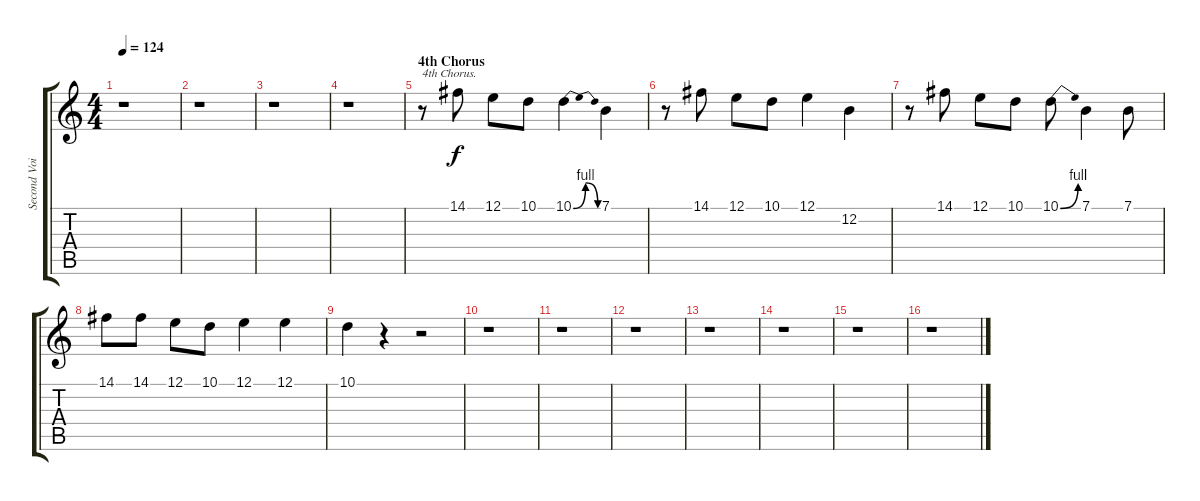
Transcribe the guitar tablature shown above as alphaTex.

\track ("Second Voice" "Second Voi") {instrument flute}
\staff {score tabs}
\tuning (E4 B3 G3 D3 A2 E2) {hide}
\ts (4 4)
\tempo 124
\clef g2
\ks c
r.1{dy f} |
r.1 |
r.1 |
r.1 |
\section ("" "4th Chorus")
r.8{txt "4th Chorus."} 14.1.8 12.1.8 10.1.8 10.1{be (bendrelease 0 0 15 4 45 4 60 0)}.4 7.1.4 |
r.8 14.1.8 12.1.8 10.1.8 12.1.4 12.2.4 |
r.8 14.1.8 12.1.8 10.1.8 10.1{be (bend 0 0 60 4)}.8 7.1.4 7.1.8 |
14.1.8 14.1.8 12.1.8 10.1.8 12.1.4 12.1.4 |
10.1.4 r.4 r.2 |
r.1 |
r.1 |
r.1 |
r.1 |
r.1 |
r.1 |
r.1
